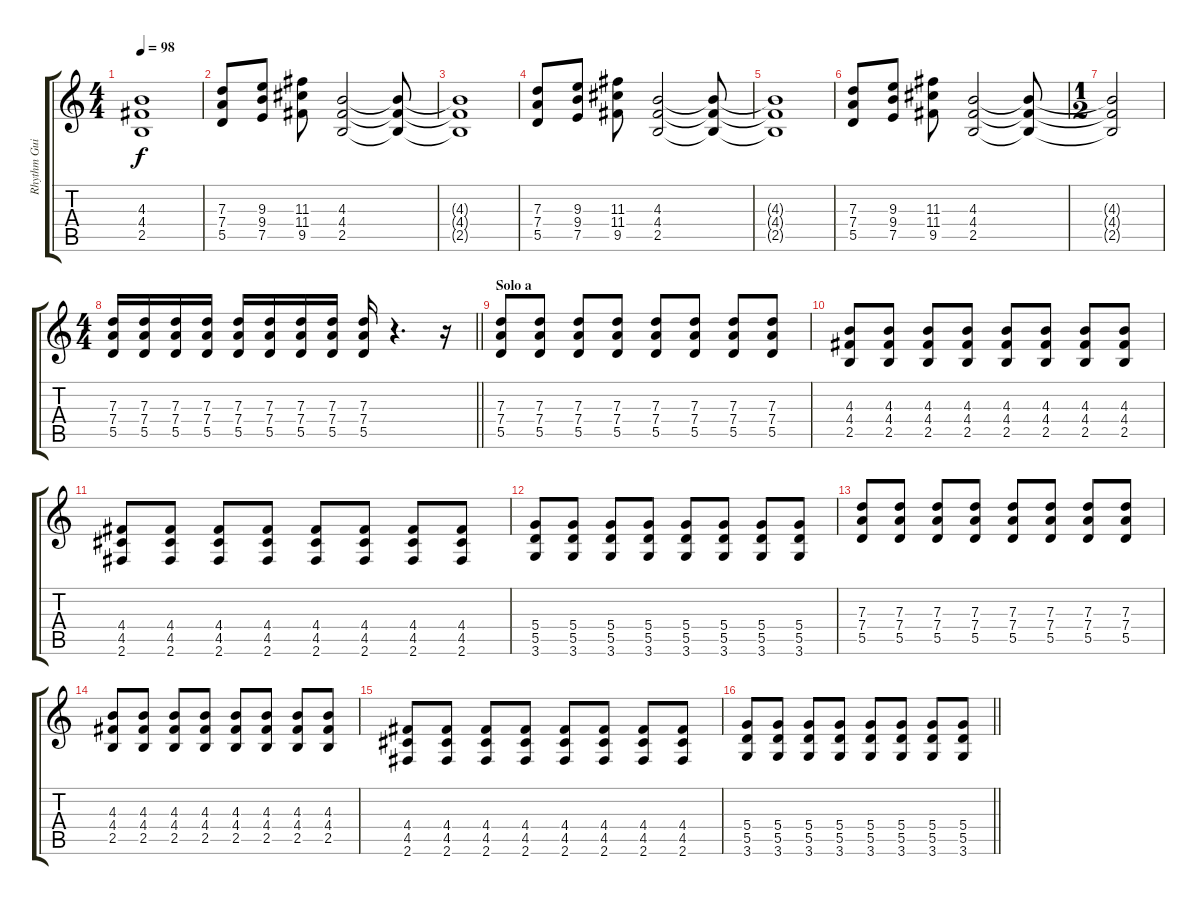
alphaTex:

\track ("Rhythm Guitar" "Rhythm Gui") {instrument distortionguitar}
\staff {score tabs}
\tuning (E4 B3 G3 D3 A2 E2) {hide}
\ts (4 4)
\tempo 98
\clef g2
\ks c
(4.3{t} 4.4{t} 2.5{t}).1{dy f} |
(7.3 7.4 5.5).8 (9.3 9.4 7.5).8 (11.3 11.4 9.5).8 (4.3 4.4 2.5).2 (4.3{t} 4.4{t} 2.5{t}).8 |
(4.3{t} 4.4{t} 2.5{t}).1 |
(7.3 7.4 5.5).8 (9.3 9.4 7.5).8 (11.3 11.4 9.5).8 (4.3 4.4 2.5).2 (4.3{t} 4.4{t} 2.5{t}).8 |
(4.3{t} 4.4{t} 2.5{t}).1 |
(7.3 7.4 5.5).8 (9.3 9.4 7.5).8 (11.3 11.4 9.5).8 (4.3 4.4 2.5).2 (4.3{t} 4.4{t} 2.5{t}).8 |
\ts (1 2)
(4.3{t} 4.4{t} 2.5{t}).2 |
\ts (4 4)
\barLineRight lightlight
(7.3 7.4 5.5).16 (7.3 7.4 5.5).16 (7.3 7.4 5.5).16 (7.3 7.4 5.5).16 (7.3 7.4 5.5).16 (7.3 7.4 5.5).16 (7.3 7.4 5.5).16 (7.3 7.4 5.5).16 (7.3 7.4 5.5).16 r.4{d} r.16 |
\section ("" "Solo a")
(7.3 7.4 5.5).8 (7.3 7.4 5.5).8 (7.3 7.4 5.5).8 (7.3 7.4 5.5).8 (7.3 7.4 5.5).8 (7.3 7.4 5.5).8 (7.3 7.4 5.5).8 (7.3 7.4 5.5).8 |
(4.3 4.4 2.5).8 (4.3 4.4 2.5).8 (4.3 4.4 2.5).8 (4.3 4.4 2.5).8 (4.3 4.4 2.5).8 (4.3 4.4 2.5).8 (4.3 4.4 2.5).8 (4.3 4.4 2.5).8 |
(4.4 4.5 2.6).8 (4.4 4.5 2.6).8 (4.4 4.5 2.6).8 (4.4 4.5 2.6).8 (4.4 4.5 2.6).8 (4.4 4.5 2.6).8 (4.4 4.5 2.6).8 (4.4 4.5 2.6).8 |
(5.4 5.5 3.6).8 (5.4 5.5 3.6).8 (5.4 5.5 3.6).8 (5.4 5.5 3.6).8 (5.4 5.5 3.6).8 (5.4 5.5 3.6).8 (5.4 5.5 3.6).8 (5.4 5.5 3.6).8 |
(7.3 7.4 5.5).8 (7.3 7.4 5.5).8 (7.3 7.4 5.5).8 (7.3 7.4 5.5).8 (7.3 7.4 5.5).8 (7.3 7.4 5.5).8 (7.3 7.4 5.5).8 (7.3 7.4 5.5).8 |
(4.3 4.4 2.5).8 (4.3 4.4 2.5).8 (4.3 4.4 2.5).8 (4.3 4.4 2.5).8 (4.3 4.4 2.5).8 (4.3 4.4 2.5).8 (4.3 4.4 2.5).8 (4.3 4.4 2.5).8 |
(4.4 4.5 2.6).8 (4.4 4.5 2.6).8 (4.4 4.5 2.6).8 (4.4 4.5 2.6).8 (4.4 4.5 2.6).8 (4.4 4.5 2.6).8 (4.4 4.5 2.6).8 (4.4 4.5 2.6).8 |
\barLineRight lightlight
(5.4 5.5 3.6).8 (5.4 5.5 3.6).8 (5.4 5.5 3.6).8 (5.4 5.5 3.6).8 (5.4 5.5 3.6).8 (5.4 5.5 3.6).8 (5.4 5.5 3.6).8 (5.4 5.5 3.6).8
